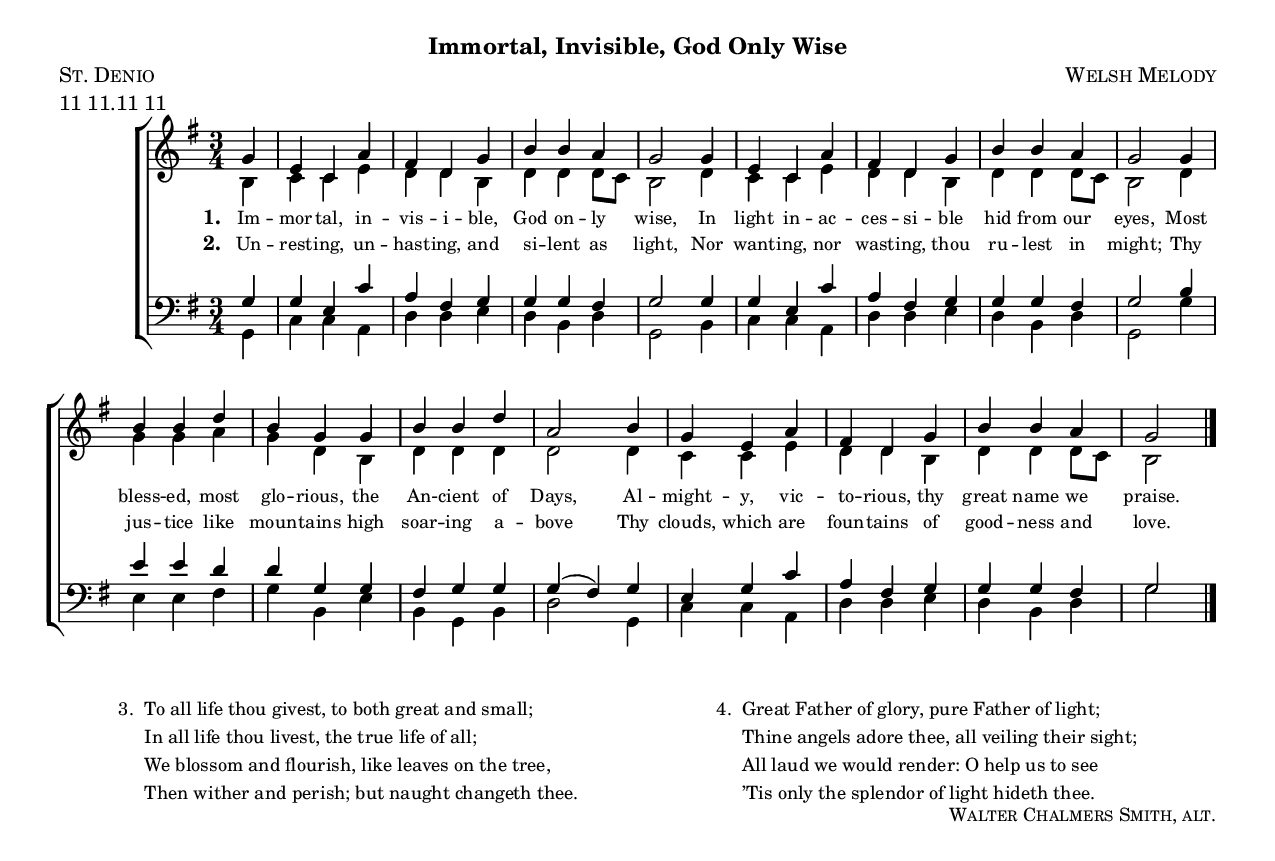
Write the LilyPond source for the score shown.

% Version 1.1
% Last edit: March 18, 2006
% The music and words produced by this source code are believed
% to be in the public domain in the United States. The source
% code itself is covered by the Creative Commons Attribution-
% NonCommercial license, 
% http://creativecommons.org/licenses/by-nc/2.5/
% Attribution: Geoff Horton

\version "2.8.0"
\include "english.ly"

#(set-default-paper-size "letter")
#(set-global-staff-size 18)

title = "Immortal, Invisible, God Only Wise"
composer = "Welsh Melody"
poet = "Walter Chalmers Smith, alt."
piece = "St. Denio"
meter = "11 11.11 11"
arranger = ""

world = {
  \key g \major
  \time 3/4
  \partial 4*1
}

melody = \relative c'' {
  \world
  g4 |
  e c a' |
  fs d g |
  b b a |
  g2 g4 |
  e c a' |
  fs d g |
  b b a |
  g2 g4 |
  b b d |
  b g g |
  b b d |
  a2 b4 |
  g e a |
  fs d g |
  b b a |
  g2 \bar "|."
}


alto = \relative c' {
  \world
  b4 |
  c c e |
  d d b |
  d d d8[ c] |
  b2 d4 |
  c c e |
  d d b |
  d d d8[ c] |
  b2 d4 |
  g g a |
  g d b |
  d d d |
  d2 d4 |
  c c e |
  d d b |
  d d d8[ c] |
  b2
}

tenor = \relative c' {
  \world
  g4 | 
  g e c' |
  a fs g |
  g g fs |
  g2 g4 |
  g e c' |
  a fs g |
  g g fs |
  g2 b4 |
  e e d |
  d g, g |
  fs g g |
  g( fs) g |
  e g c |
  a fs g |
  g g fs |
  g2 \bar "|."
}

bass = \relative c {
  \world
  g4 |
  c c a |
  d d e |
  d b d |
  g,2 b4 |
  c c a |
  d d e |
  d b d |
  g,2 g'4 |
  e e fs |
  g b, e |
  b g b |
  d2 g,4 |
  c c a |
  d d e |
  d b d |
  g2
}

verseOne = \lyricmode {
  \set stanza = "1. "
  Im -- mor -- tal, in -- vis -- i -- ble, God on -- ly wise,
  In light in -- ac -- ces -- si -- ble hid from our eyes,
  Most bless -- ed, most glo -- rious, the An -- cient of Days,
  Al -- might -- y, vic -- to -- rious, thy great name we praise.
}

verseTwo = \lyricmode {
  \set stanza = "2. "
  Un -- rest -- ing, un -- hast -- ing, and si -- lent as light,
  Nor want -- ing, nor wast -- ing, thou ru -- lest in might;
  Thy jus -- tice like moun -- tains high soar -- ing a -- bove
  Thy clouds, which are foun -- tains of good -- ness and love.
}

\markup {
  \column {
    \fill-line { \large \bold \title } % title
    \fill-line { \caps \piece               % piece
	         \caps \composer      % composer
	  }
    \fill-line { \meter          % meter
	         \arranger           % arranger
	  }
  }
}

\score {
  \context ChoirStaff <<
    \context Staff = upper <<
      \context Voice =
         sopranos { \voiceOne << \melody >> }
      \context Voice =
         altos { \voiceTwo << \alto >> }
      \context Lyrics = one \lyricsto sopranos \verseOne
      \context Lyrics = two \lyricsto sopranos \verseTwo
    >>
    \context Staff = lower <<
      \clef bass
      \context Voice =
        tenors { \voiceOne << \tenor >> }
      \context Voice =
        basses { \voiceTwo << \bass >> }
    >>
>>
  \layout {
    \context {
      \Score
      % **** Turns off bar numbering
      \remove "Bar_number_engraver"
      \override SeparationItem #'padding = #0.6
    }
    \context {
      \Lyrics
      % **** Prevents lyrics from running too close together
      \override LyricSpace #'minimum-distance = #0.6
      % **** Makes the text of lyrics a little smaller
      \override LyricText #'font-size = #-1
      % **** Moves lines of lyrics closer together
      \override VerticalAxisGroup #'minimum-Y-extent = #'(-1 . 1)
    }
  }
}


\markup { 
  \small {
    \fill-line {
      \hspace #1.0
      \line {
	"3. "
	\column {
	  "To all life thou givest, to both great and small;"
	  "In all life thou livest, the true life of all;"
	  "We blossom and flourish, like leaves on the tree,"
	  "Then wither and perish; but naught changeth thee."
	}
      }
      \hspace #1.0
      \line {
	"4. "
	\column {
	  "Great Father of glory, pure Father of light;"
	  "Thine angels adore thee, all veiling their sight;"
	  "All laud we would render: O help us to see"
	  "’Tis only the splendor of light hideth thee."
	}
      }
      \hspace #1.0
    }
  }
}

\markup {
  \fill-line {
    " "
    \column {
      \small \caps \poet % poet
    }
  }
}

\paper {
  ragged-bottom = ##t
  top-margin = 0.25\in
  bottom-margin = 0.25\in
}

%{
  Per _The Hymnal 1940_, 301. The alterations to the original
  text are not specified in _The Hymnal Companion_, other
  than the omission of some verses.

  Change log:
  3-24-06 Move to 2.8 and new formatting
%}


